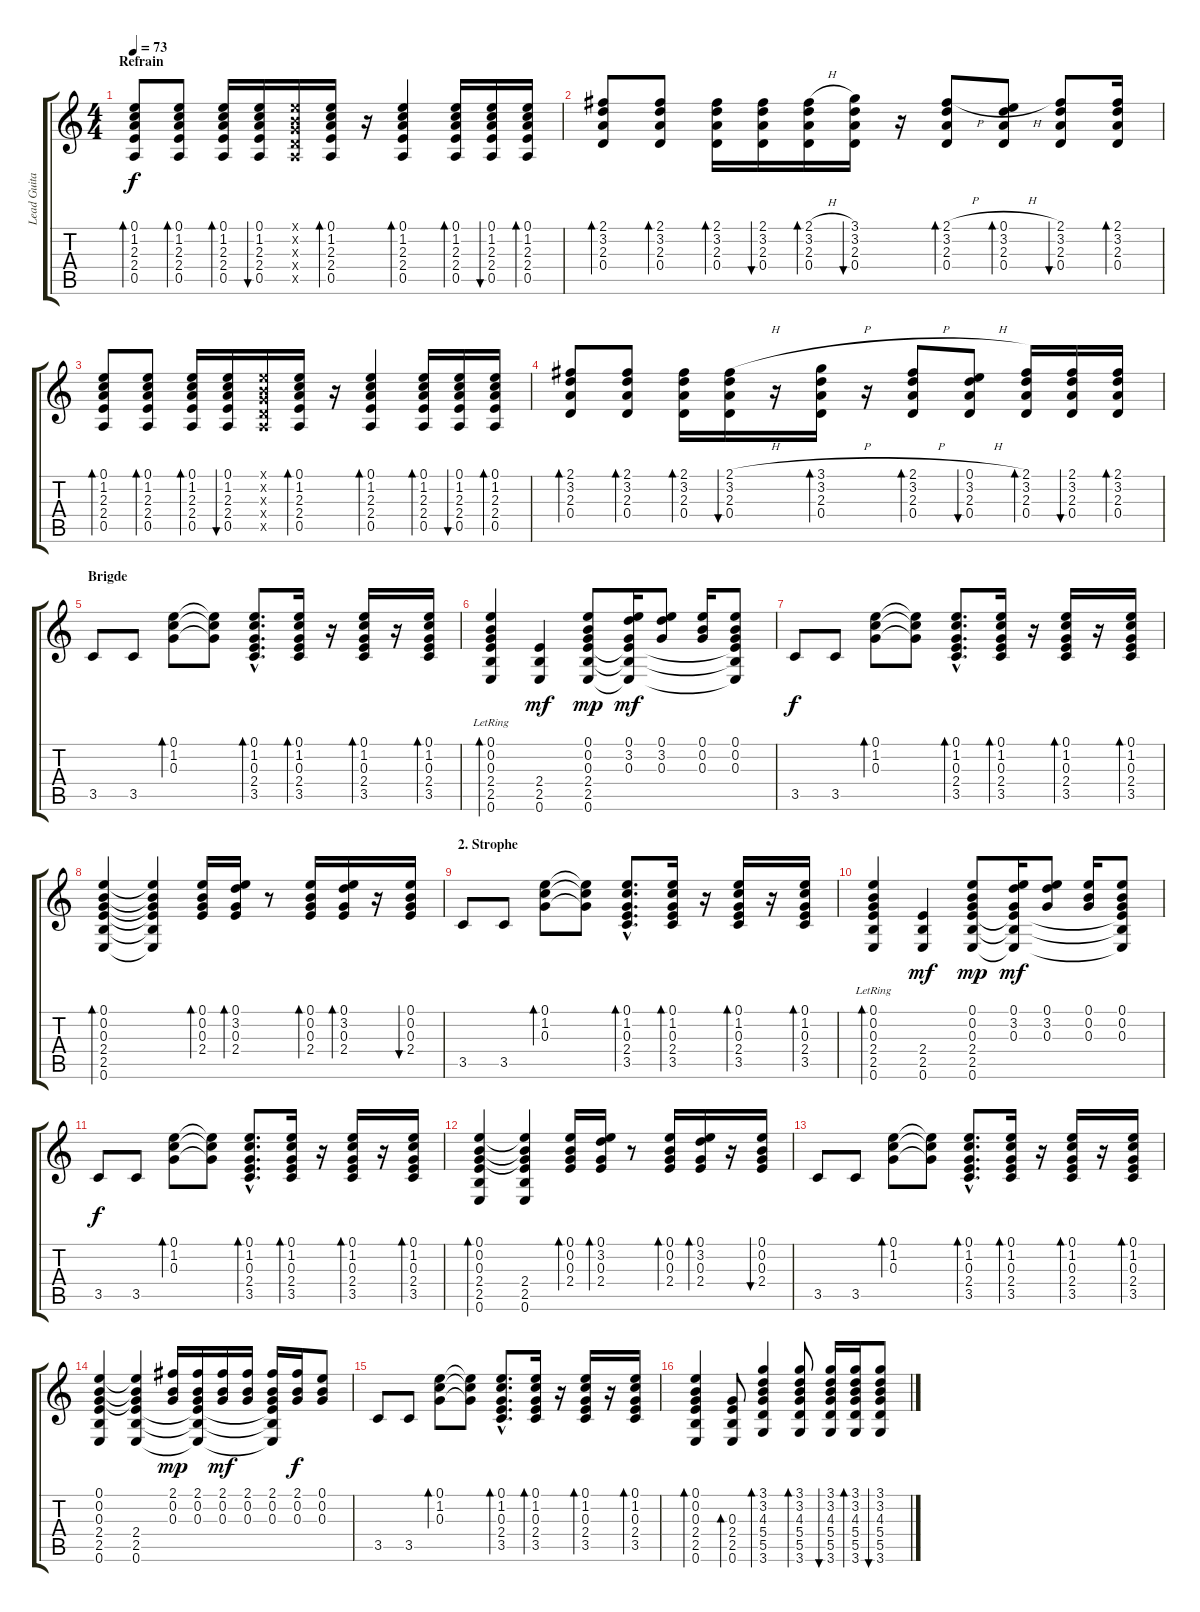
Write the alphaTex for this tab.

\track ("Lead Guitar" "Lead Guita") {instrument electricguitarclean}
\staff {score tabs}
\tuning (E4 B3 G3 D3 A2 E2) {hide}
\ts (4 4)
\section ("" "Refrain")
\tempo 73
\clef g2
\ks c
(0.1 1.2 2.3 2.4 0.5).8{bd 30 dy f} (0.1 1.2 2.3 2.4 0.5).8{bd 30} (0.1 1.2 2.3 2.4 0.5).16{bd 30} (0.1 1.2 2.3 2.4 0.5).16{bu 30} (0.1{x} 0.2{x} 0.3{x} 0.4{x} 0.5{x}).16 (0.1 1.2 2.3 2.4 0.5).16{bd 30} r.16 (0.1 1.2 2.3 2.4 0.5).4{bd 30} (0.1 1.2 2.3 2.4 0.5).16{bd 30} (0.1 1.2 2.3 2.4 0.5).16{bu 30} (0.1 1.2 2.3 2.4 0.5).16{bd 30} |
(2.1 3.2 2.3 0.4).8{bd 30} (2.1 3.2 2.3 0.4).8{bd 30} (2.1 3.2 2.3 0.4).16{bd 30} (2.1 3.2 2.3 0.4).16{bu 30} (2.1{h} 3.2 2.3 0.4).16{bd 30} (3.1 3.2 2.3 0.4).16{bu 30} r.16 (2.1{h} 3.2 2.3 0.4).8{bd 30} (0.1{h} 3.2 2.3 0.4).8{bd 30} (2.1 3.2 2.3 0.4).8{bu 30} (2.1 3.2 2.3 0.4).16{bd 30} |
(0.1 1.2 2.3 2.4 0.5).8{bd 30} (0.1 1.2 2.3 2.4 0.5).8{bd 30} (0.1 1.2 2.3 2.4 0.5).16{bd 30} (0.1 1.2 2.3 2.4 0.5).16{bu 30} (0.1{x} 0.2{x} 0.3{x} 0.4{x} 0.5{x}).16 (0.1 1.2 2.3 2.4 0.5).16{bd 30} r.16 (0.1 1.2 2.3 2.4 0.5).4{bd 30} (0.1 1.2 2.3 2.4 0.5).16{bd 30} (0.1 1.2 2.3 2.4 0.5).16{bu 30} (0.1 1.2 2.3 2.4 0.5).16{bd 30} |
(2.1 3.2 2.3 0.4).8{bd 30} (2.1 3.2 2.3 0.4).8{bd 30} (2.1 3.2 2.3 0.4).16{bd 30} (2.1{h} 3.2 2.3 0.4).16{bu 30} r.16 (3.1{h} 3.2 2.3 0.4).16{bd 30} r.16 (2.1{h} 3.2 2.3 0.4).8{bd 30} (0.1{h} 3.2 2.3 0.4).8{bu 30} (2.1 3.2 2.3 0.4).16{bd 30} (2.1 3.2 2.3 0.4).16{bu 30} (2.1 3.2 2.3 0.4).16{bd 30} |
\section ("" "Brigde")
3.5.8 3.5.8 (0.1 1.2 0.3).8{bd 30} (0.1{t} 1.2{t} 0.3{t}).8 (0.1{hac} 1.2{hac} 0.3{hac} 2.4{hac} 3.5{hac}).8{d bd 30} (0.1 1.2 0.3 2.4 3.5).16{bd 30} r.16 (0.1 1.2 0.3 2.4 3.5).16{bd 30} r.16 (0.1 1.2 0.3 2.4 3.5).16{bd 30} |
(0.1{lr} 0.2{lr} 0.3{lr} 2.4 2.5 0.6).4{bd 30} (2.4 2.5 0.6).4{dy mf} (0.1 0.2 0.3 2.4 2.5 0.6).8{dy mp} (0.1 3.2 0.3 2.4{t} 2.5{t} 0.6{t}).16{dy mf} (0.1 3.2 0.3).8 (0.1 0.2 0.3).16 (0.1 0.2 0.3 2.4{t} 2.5{t} 0.6{t}).8 |
3.5.8{dy f} 3.5.8 (0.1 1.2 0.3).8{bd 30} (0.1{t} 1.2{t} 0.3{t}).8 (0.1{hac} 1.2{hac} 0.3{hac} 2.4{hac} 3.5{hac}).8{d bd 30} (0.1 1.2 0.3 2.4 3.5).16{bd 30} r.16 (0.1 1.2 0.3 2.4 3.5).16{bd 30} r.16 (0.1 1.2 0.3 2.4 3.5).16{bd 30} |
(0.1 0.2 0.3 2.4 2.5 0.6).4{bd 30} (0.1{t} 0.2{t} 0.3{t} 2.4{t} 2.5{t} 0.6{t}).4 (0.1 0.2 0.3 2.4).16{bd 30} (0.1 3.2 0.3 2.4).16{bd 30} r.8 (0.1 0.2 0.3 2.4).16{bd 30} (0.1 3.2 0.3 2.4).16{bd 30} r.16 (0.1 0.2 0.3 2.4).16{bu 30} |
\section ("" "2. Strophe")
3.5.8 3.5.8 (0.1 1.2 0.3).8{bd 30} (0.1{t} 1.2{t} 0.3{t}).8 (0.1{hac} 1.2{hac} 0.3{hac} 2.4{hac} 3.5{hac}).8{d bd 30} (0.1 1.2 0.3 2.4 3.5).16{bd 30} r.16 (0.1 1.2 0.3 2.4 3.5).16{bd 30} r.16 (0.1 1.2 0.3 2.4 3.5).16{bd 30} |
(0.1{lr} 0.2{lr} 0.3{lr} 2.4 2.5 0.6).4{bd 30} (2.4 2.5 0.6).4{dy mf} (0.1 0.2 0.3 2.4 2.5 0.6).8{dy mp} (0.1 3.2 0.3 2.4{t} 2.5{t} 0.6{t}).16{dy mf} (0.1 3.2 0.3).8 (0.1 0.2 0.3).16 (0.1 0.2 0.3 2.4{t} 2.5{t} 0.6{t}).8 |
3.5.8{dy f} 3.5.8 (0.1 1.2 0.3).8{bd 30} (0.1{t} 1.2{t} 0.3{t}).8 (0.1{hac} 1.2{hac} 0.3{hac} 2.4{hac} 3.5{hac}).8{d bd 30} (0.1 1.2 0.3 2.4 3.5).16{bd 30} r.16 (0.1 1.2 0.3 2.4 3.5).16{bd 30} r.16 (0.1 1.2 0.3 2.4 3.5).16{bd 30} |
(0.1 0.2 0.3 2.4 2.5 0.6).4{bd 30} (0.1{t} 0.2{t} 0.3{t} 2.4 2.5 0.6).4 (0.1 0.2 0.3 2.4).16{bd 30} (0.1 3.2 0.3 2.4).16{bd 30} r.8 (0.1 0.2 0.3 2.4).16{bd 30} (0.1 3.2 0.3 2.4).16{bd 30} r.16 (0.1 0.2 0.3 2.4).16{bu 30} |
3.5.8 3.5.8 (0.1 1.2 0.3).8{bd 30} (0.1{t} 1.2{t} 0.3{t}).8 (0.1{hac} 1.2{hac} 0.3{hac} 2.4{hac} 3.5{hac}).8{d bd 30} (0.1 1.2 0.3 2.4 3.5).16{bd 30} r.16 (0.1 1.2 0.3 2.4 3.5).16{bd 30} r.16 (0.1 1.2 0.3 2.4 3.5).16{bd 30} |
(0.1 0.2 0.3 2.4 2.5 0.6).4 (0.1{t} 0.2{t} 0.3{t} 2.4 2.5 0.6).4 (2.1 0.2 0.3).16{dy mp} (2.1 0.2 0.3 2.4{t} 2.5{t} 0.6{t}).16 (2.1 0.2 0.3).16{dy mf} (2.1 0.2 0.3).16 (2.1 0.2 0.3 2.4{t} 2.5{t} 0.6{t}).16 (2.1 0.2 0.3).16{dy f} (0.1 0.2 0.3).8 |
3.5.8 3.5.8 (0.1 1.2 0.3).8{bd 30} (0.1{t} 1.2{t} 0.3{t}).8 (0.1{hac} 1.2{hac} 0.3{hac} 2.4{hac} 3.5{hac}).8{d bd 30} (0.1 1.2 0.3 2.4 3.5).16{bd 30} r.16 (0.1 1.2 0.3 2.4 3.5).16{bd 30} r.16 (0.1 1.2 0.3 2.4 3.5).16{bd 30} |
(0.1 0.2 0.3 2.4 2.5 0.6).4{bd 30} (0.3 2.4 2.5 0.6).8{bd 30} (3.1 3.2 4.3 5.4 5.5 3.6).4{bd 30} (3.1 3.2 4.3 5.4 5.5 3.6).8{bd 30} (3.1 3.2 4.3 5.4 5.5 3.6).16{bu 30} (3.1 3.2 4.3 5.4 5.5 3.6).16{bd 30} (3.1 3.2 4.3 5.4 5.5 3.6).8{bu 30}
